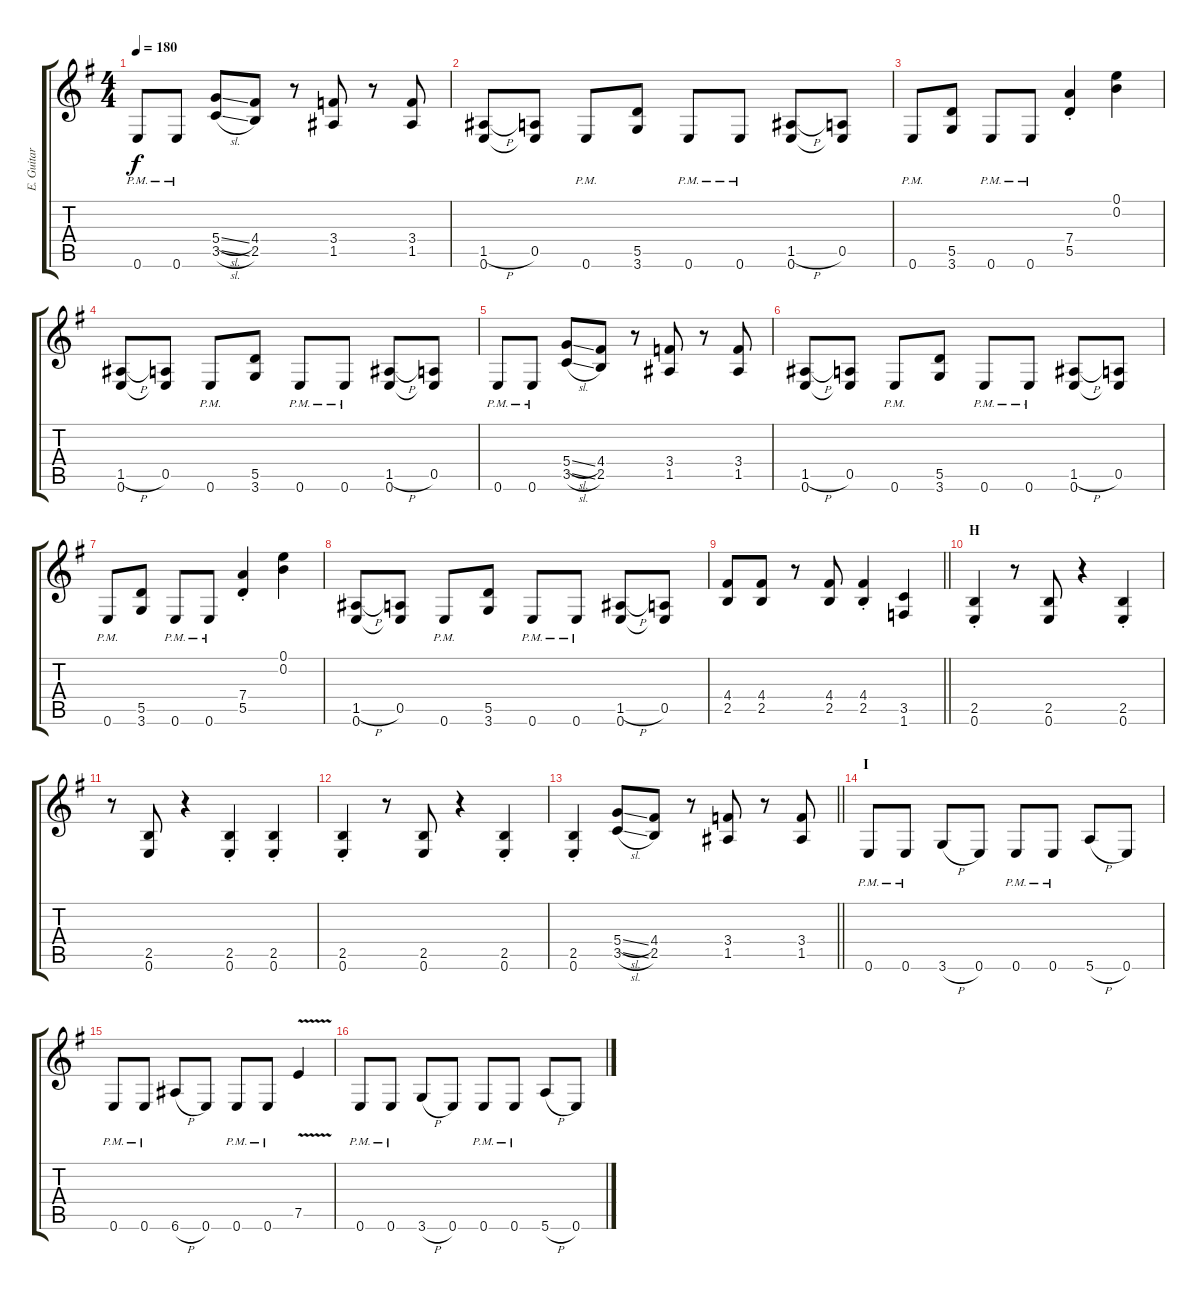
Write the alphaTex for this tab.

\track ("E. Guitar I" "E. Guitar ") {instrument overdrivenguitar}
\staff {score tabs}
\tuning (E4 B3 G3 D3 A2 E2) {hide}
\ts (4 4)
\tempo 180
\clef g2
\ks g
0.6{pm}.8{dy f} 0.6{pm}.8 (5.4{sl} 3.5{sl}).8 (4.4 2.5).8 r.8 (3.4 1.5).8 r.8 (3.4 1.5).8 |
(1.5{h} 0.6).8 (0.5 0.6{t}).8 0.6{pm}.8 (5.5 3.6).8 0.6{pm}.8 0.6{pm}.8 (1.5{h} 0.6).8 (0.5 0.6{t}).8 |
0.6{pm}.8 (5.5 3.6).8 0.6{pm}.8 0.6{pm}.8 (7.4{st} 5.5{st}).4 (0.1 0.2).4 |
(1.5{h} 0.6).8 (0.5 0.6{t}).8 0.6{pm}.8 (5.5 3.6).8 0.6{pm}.8 0.6{pm}.8 (1.5{h} 0.6).8 (0.5 0.6{t}).8 |
0.6{pm}.8 0.6{pm}.8 (5.4{sl} 3.5{sl}).8 (4.4 2.5).8 r.8 (3.4 1.5).8 r.8 (3.4 1.5).8 |
(1.5{h} 0.6).8 (0.5 0.6{t}).8 0.6{pm}.8 (5.5 3.6).8 0.6{pm}.8 0.6{pm}.8 (1.5{h} 0.6).8 (0.5 0.6{t}).8 |
0.6{pm}.8 (5.5 3.6).8 0.6{pm}.8 0.6{pm}.8 (7.4{st} 5.5{st}).4 (0.1 0.2).4 |
(1.5{h} 0.6).8 (0.5 0.6{t}).8 0.6{pm}.8 (5.5 3.6).8 0.6{pm}.8 0.6{pm}.8 (1.5{h} 0.6).8 (0.5 0.6{t}).8 |
\barLineRight lightlight
(4.4 2.5).8 (4.4 2.5).8 r.8 (4.4 2.5).8 (4.4{st} 2.5{st}).4 (3.5 1.6).4 |
\section ("" "H")
(2.5{st} 0.6{st}).4 r.8 (2.5 0.6).8 r.4 (2.5{st} 0.6{st}).4 |
r.8 (2.5 0.6).8 r.4 (2.5{st} 0.6{st}).4 (2.5{st} 0.6{st}).4 |
(2.5{st} 0.6{st}).4 r.8 (2.5 0.6).8 r.4 (2.5{st} 0.6{st}).4 |
\barLineRight lightlight
(2.5{st} 0.6{st}).4 (5.4{sl} 3.5{sl}).8 (4.4 2.5).8 r.8 (3.4 1.5).8 r.8 (3.4 1.5).8 |
\section ("" "I")
0.6{pm}.8 0.6{pm}.8 3.6{h}.8 0.6.8 0.6{pm}.8 0.6{pm}.8 5.6{h}.8 0.6.8 |
0.6{pm}.8 0.6{pm}.8 6.6{h}.8 0.6.8 0.6{pm}.8 0.6{pm}.8 7.5{v}.4 |
0.6{pm}.8 0.6{pm}.8 3.6{h}.8 0.6.8 0.6{pm}.8 0.6{pm}.8 5.6{h}.8 0.6.8
